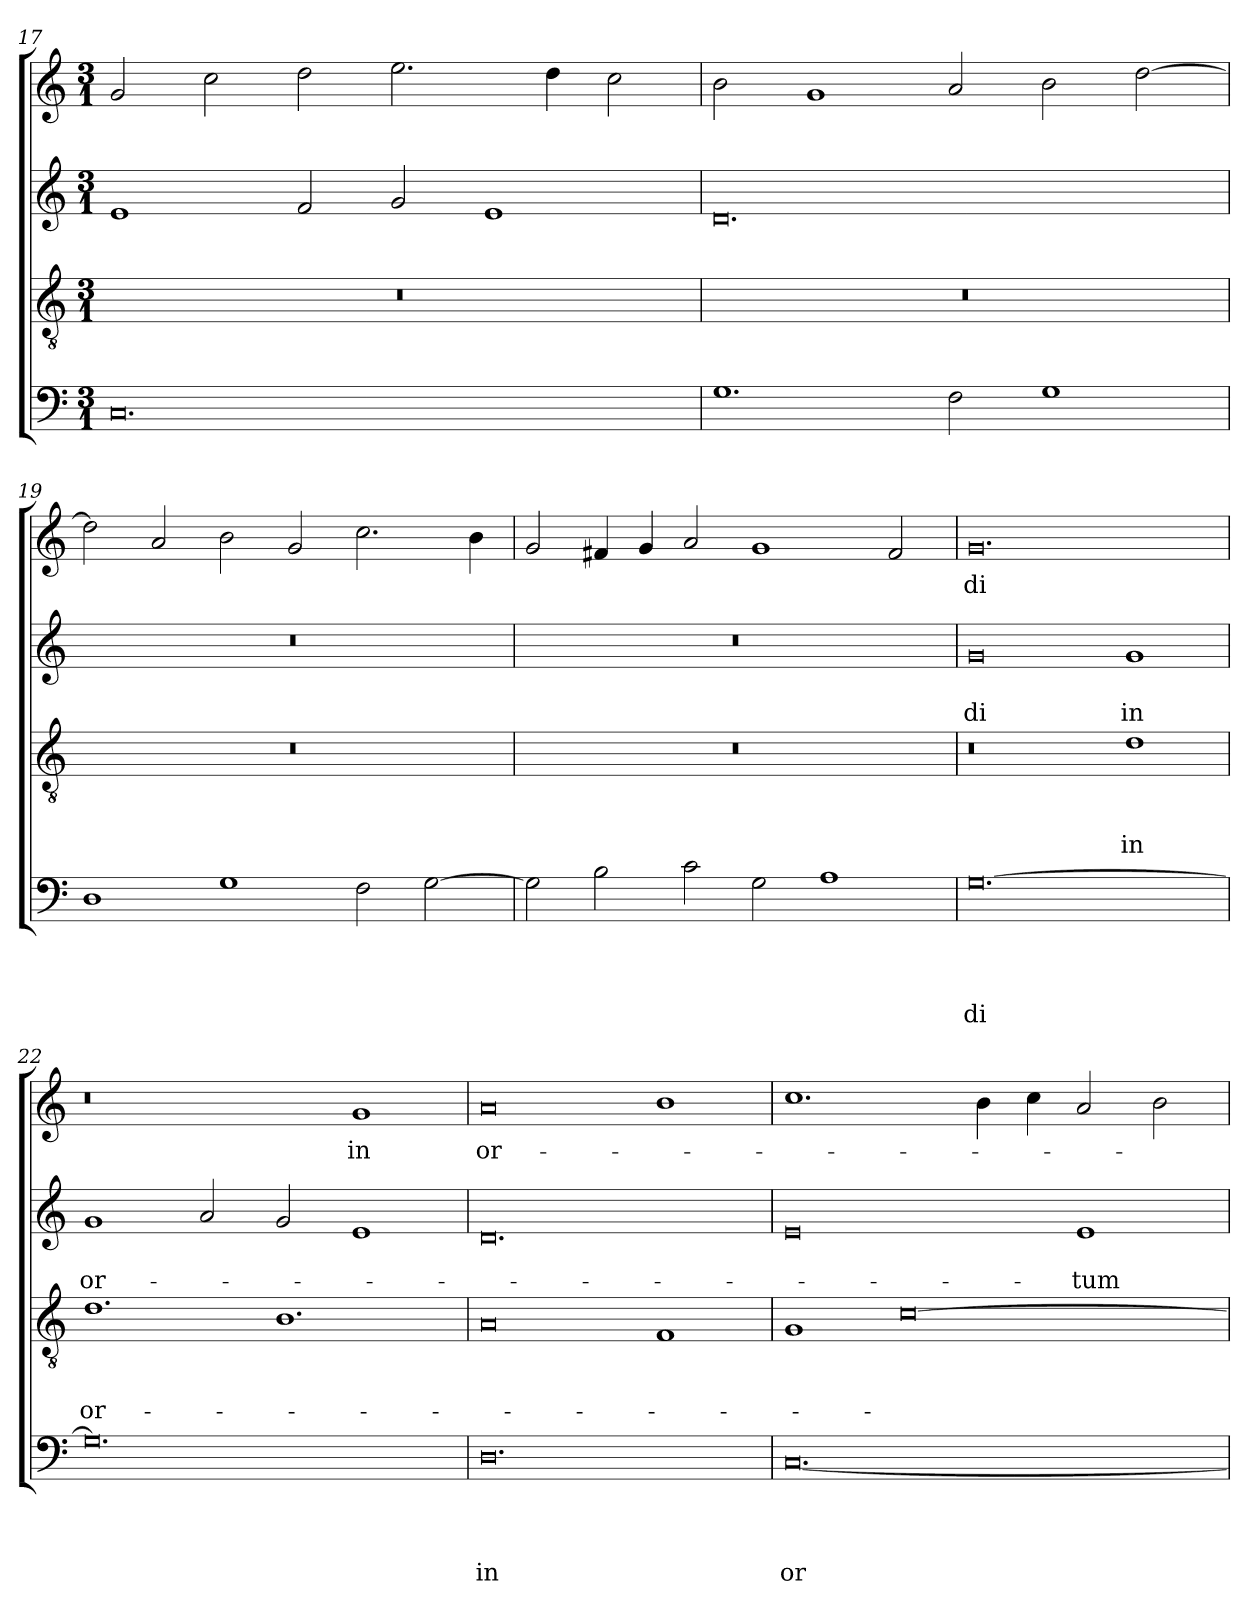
**kern	**text	**text	**text	**text	**kern	**text	**text	**text	**kern	**text	**text	**kern	**text
*part4	*part4	*part4	*part4	*part4	*part3	*part3	*part3	*part3	*part2	*part2	*part2	*part1	*part1
*staff4	*staff4	*staff4	*staff4	*staff4	*staff3	*staff3	*staff3	*staff3	*staff2	*staff2	*staff2	*staff1	*staff1
*clefF4	*	*	*	*	*clefGv2	*	*	*	*clefG2	*	*	*clefG2	*
*k[]	*	*	*	*	*k[]	*	*	*	*k[]	*	*	*k[]	*
*C:	*	*	*	*	*C:	*	*	*	*C:	*	*	*C:	*
*M3/1	*	*	*	*	*M3/1	*	*	*	*M3/1	*	*	*M3/1	*
=17	=17	=17	=17	=17	=17	=17	=17	=17	=17	=17	=17	=17	=17
0.C	.	.	.	.	0.r	.	.	.	1e	.	.	2g/	.
.	.	.	.	.	.	.	.	.	.	.	.	2cc\	.
.	.	.	.	.	.	.	.	.	2f/	.	.	2dd\	.
.	.	.	.	.	.	.	.	.	2g/	.	.	2.ee\	.
.	.	.	.	.	.	.	.	.	1e	.	.	.	.
.	.	.	.	.	.	.	.	.	.	.	.	4dd\	.
.	.	.	.	.	.	.	.	.	.	.	.	2cc\	.
!!LO:LB:g=z
=18	=18	=18	=18	=18	=18	=18	=18	=18	=18	=18	=18	=18	=18
1.G	.	.	.	.	0.r	.	.	.	0.d	.	.	2b\	.
.	.	.	.	.	.	.	.	.	.	.	.	1g	.
2F\	.	.	.	.	.	.	.	.	.	.	.	2a/	.
1G	.	.	.	.	.	.	.	.	.	.	.	2b\	.
.	.	.	.	.	.	.	.	.	.	.	.	[2dd\	.
=19	=19	=19	=19	=19	=19	=19	=19	=19	=19	=19	=19	=19	=19
1D	.	.	.	.	0.r	.	.	.	0.r	.	.	2dd\]	.
.	.	.	.	.	.	.	.	.	.	.	.	2a/	.
1G	.	.	.	.	.	.	.	.	.	.	.	2b\	.
.	.	.	.	.	.	.	.	.	.	.	.	2g/	.
2F\	.	.	.	.	.	.	.	.	.	.	.	2.cc\	.
[2G\	.	.	.	.	.	.	.	.	.	.	.	.	.
.	.	.	.	.	.	.	.	.	.	.	.	4b\	.
=20	=20	=20	=20	=20	=20	=20	=20	=20	=20	=20	=20	=20	=20
2G\]	.	.	.	.	0.r	.	.	.	0.r	.	.	2g/	.
2B\	.	.	.	.	.	.	.	.	.	.	.	4f#X/	.
.	.	.	.	.	.	.	.	.	.	.	.	4g/	.
2c\	.	.	.	.	.	.	.	.	.	.	.	2a/	.
2G\	.	.	.	.	.	.	.	.	.	.	.	1g	.
1A	.	.	.	.	.	.	.	.	.	.	.	.	.
.	.	.	.	.	.	.	.	.	.	.	.	2f#/	.
=21	=21	=21	=21	=21	=21	=21	=21	=21	=21	=21	=21	=21	=21
!	!	!	!	!LO:LY:b	!	!	!	!	!	!	!LO:LY:b	!	!LO:LY:b
[0.G	.	.	.	-di	0r	.	.	.	0g	.	-di	0.g	-di
!	!	!	!	!	!	!	!	!LO:LY:b	!	!	!LO:LY:b	!	!
.	.	.	.	.	1d	.	.	-in	1g	.	in	.	.
=22	=22	=22	=22	=22	=22	=22	=22	=22	=22	=22	=22	=22	=22
!	!	!	!	!	!	!	!	!LO:LY:b	!	!	!LO:LY:b	!	!
0.G]	.	.	.	.	1.d	.	.	or-	1g	.	or-	0r	.
.	.	.	.	.	.	.	.	.	2a/	.	.	.	.
.	.	.	.	.	1.B	.	.	.	2g/	.	.	.	.
!	!	!	!	!	!	!	!	!	!	!	!	!	!LO:LY:b
.	.	.	.	.	.	.	.	.	1e	.	.	1g	in
=23	=23	=23	=23	=23	=23	=23	=23	=23	=23	=23	=23	=23	=23
!	!	!	!	!LO:LY:b	!	!	!	!	!	!	!	!	!LO:LY:b
0.D	.	.	.	in	0A	.	.	.	0.d	.	.	0a	or-
.	.	.	.	.	1F	.	.	.	.	.	.	1b	.
!!LO:PB:g=z
=24	=24	=24	=24	=24	=24	=24	=24	=24	=24	=24	=24	=24	=24
!	!	!	!	!LO:LY:b	!	!	!	!	!	!	!	!	!
[0.C	.	.	.	or-	1G	.	.	.	0e	.	.	1.cc	.
.	.	.	.	.	[0c	.	.	.	.	.	.	.	.
.	.	.	.	.	.	.	.	.	.	.	.	4b\	.
.	.	.	.	.	.	.	.	.	.	.	.	4cc\	.
!	!	!	!	!	!	!	!	!	!	!	!LO:LY:b	!	!
.	.	.	.	.	.	.	.	.	1e	.	-tum	2a/	.
.	.	.	.	.	.	.	.	.	.	.	.	2b\	.
=	=	=	=	=	=	=	=	=	=	=	=	=	=
*-	*-	*-	*-	*-	*-	*-	*-	*-	*-	*-	*-	*-	*-
